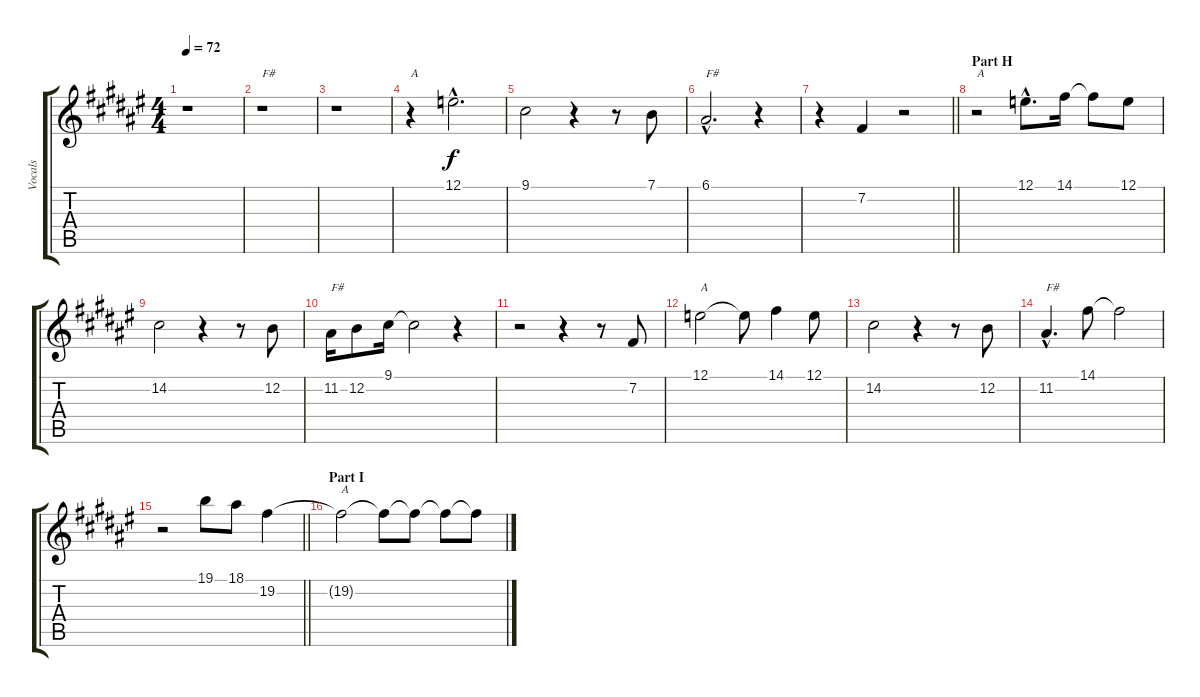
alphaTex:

\track ("Vocals" "Vocals") {instrument trumpet}
\staff {score tabs}
\tuning (E4 B3 G3 D3 A2 E2) {hide}
\ts (4 4)
\tempo 72
\clef g2
\ks f#
r.1{dy f} |
r.1{txt "F#"} |
r.1 |
r.4{txt "A"} 12.1{hac}.2{d} |
9.1.2 r.4 r.8 7.1.8 |
6.1{hac}.2{d txt "F#"} r.4 |
\barLineRight lightlight
r.4 7.2.4 r.2 |
\section ("" "Part H")
r.2{txt "A"} 12.1{hac}.8{d} 14.1.16 14.1{t}.8 12.1.8 |
14.2.2 r.4 r.8 12.2.8 |
11.2.16{txt "F#"} 12.2.8 9.1.16 9.1{t}.2 r.4 |
r.2 r.4 r.8 7.2.8 |
12.1.2{txt "A"} 12.1{t}.8 14.1.4 12.1.8 |
14.2.2 r.4 r.8 12.2.8 |
11.2{hac}.4{d txt "F#"} 14.1.8 14.1{t}.2 |
\barLineRight lightlight
r.2 19.1.8 18.1.8 19.2.4 |
\section ("" "Part I")
19.2{t}.2{txt "A"} 19.2{t}.8 19.2{t}.8 19.2{t}.8 19.2{t}.8
